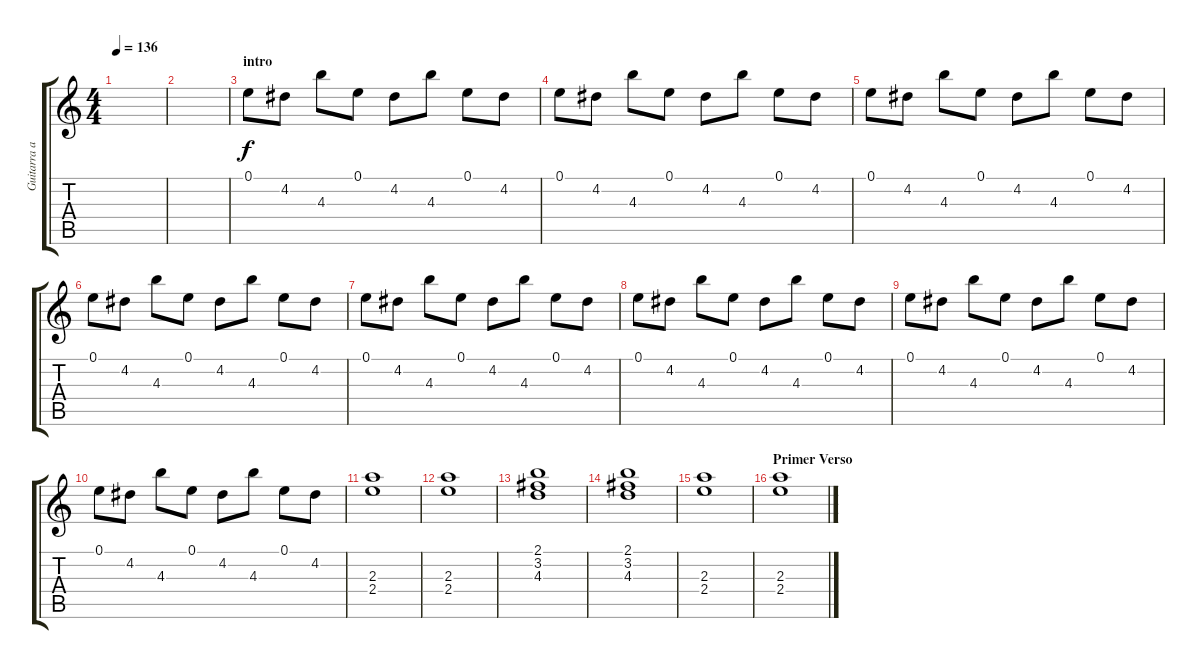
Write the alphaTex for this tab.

\track ("Guitarra armonizada" "Guitarra a") {instrument distortionguitar}
\staff {score tabs}
\tuning (E4 B3 G4 D4 A3 E3) {hide}
\ts (4 4)
\tempo 136
\clef g2
\ks c
|
|
\section ("" "intro")
0.1.8 4.2.8 4.3.8 0.1.8 4.2.8 4.3.8 0.1.8 4.2.8 |
0.1.8 4.2.8 4.3.8 0.1.8 4.2.8 4.3.8 0.1.8 4.2.8 |
0.1.8 4.2.8 4.3.8 0.1.8 4.2.8 4.3.8 0.1.8 4.2.8 |
0.1.8 4.2.8 4.3.8 0.1.8 4.2.8 4.3.8 0.1.8 4.2.8 |
0.1.8 4.2.8 4.3.8 0.1.8 4.2.8 4.3.8 0.1.8 4.2.8 |
0.1.8 4.2.8 4.3.8 0.1.8 4.2.8 4.3.8 0.1.8 4.2.8 |
0.1.8 4.2.8 4.3.8 0.1.8 4.2.8 4.3.8 0.1.8 4.2.8 |
0.1.8 4.2.8 4.3.8 0.1.8 4.2.8 4.3.8 0.1.8 4.2.8 |
(2.3 2.4).1 |
(2.3 2.4).1 |
(2.1 3.2 4.3).1 |
(2.1 3.2 4.3).1 |
(2.3 2.4).1 |
\section ("" "Primer Verso")
(2.3 2.4).1
